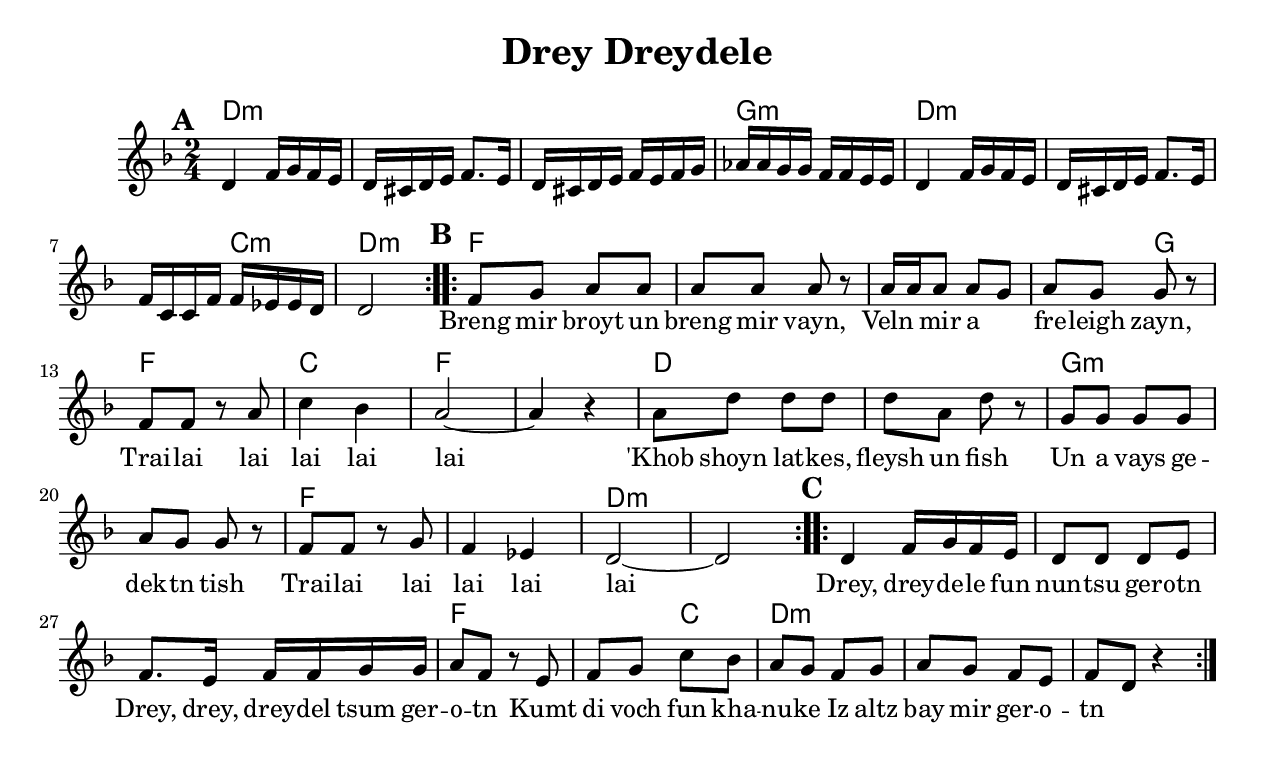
\version "2.18.0"
\include "english.ly"
\paper{
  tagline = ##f
  print-all-headers = ##t
  #(set-paper-size "letter")
}
date = #(strftime "%d-%m-%Y" (localtime (current-time)))

%\markup{ \italic{ " Updated " \date  }

%\markup{ Got something to say? }

%#################################### Melody ########################
melody = \relative c' {
  \clef treble
  \key d \minor
  \time 2/4
  \set Score.markFormatter = #format-mark-box-alphabet

  %\partial 16*3 a16 d f   %lead in notes

  \repeat volta 2{
  \mark \default
    d4  f16 g f e
    d16 cs d e f8. e16|
    d16 cs d e f e f g|
    af16 af g g  f f e e |

    d4 f16 g f e|
    d16 cs d e f8. e16|
    f16 c c f f ef ef d|
    d2
  }
  %\alternative { { }{ } }

  \repeat volta 2{
  \mark \default
    f8 g a a
    a8 a a r
    a16 a a8 a g
    a8 g g r|

    f8 f r a
    c4 bf
    a2~
    a4 r|

    a8 d d d
    d8 a d r
    g, g g g
    a8 g g r

    f8 f r g
    f4 ef
    d2~
    d2|
  }
  % \alternative { { }{ } }
  \repeat volta 2{
  \mark \default
    d4 f16 g f e
    d8 d d e
    f8. e16 f f g g|
    a8 f r e|

    f8 g c bf
    a8 g f g
    a8 g f e
    f8 d r4

  }

}
%################################# Lyrics #####################
\addlyrics{
  \repeat unfold 47 \skip1
  Breng mir broyt un breng mir vayn,
  Veln  \skip2 mir a \skip2 fre -- leigh zayn,
  Trai -- lai lai lai lai lai
  'Khob shoyn lat -- kes, fleysh un fish
  Un a vays ge -- dek -- tn tish
  Trai -- lai lai lai lai lai

  Drey, drey --  de -- le fun nun -- tsu ger -- otn
  Drey, drey, drey -- del tsum ger -- o -- tn
  Kumt di voch fun kha -- nu -- ke
  Iz altz bay mir ger -- o -- tn

}

%################################# Chords #######################
harmonies = \chordmode {
  d2*3:m
  %r2*2
  g2:m
  d4*5:m
  %r4*3
  c4:m
  d2:m
  %b part
  f4*7
  %r4*5
  g4
  f2
  c2
  f2*2
  %r2
  d2*2
  %r2
  g2*2:m
  %r2
  f2*2
  %r2
  d2*2:m
  %r2
  %C part
  d2*3:m
  %r2*2
  f4*3
  %r4
  c4
  d2*2:m
  %r2*2


}

\score {
  <<
    \new ChordNames {
      \set chordChanges = ##t
      \harmonies
    }
    \new Staff
    \melody
  >>
  \header{
    title= "Drey Dreydele"
    subtitle=""
    composer= ""
    instrument =""
    arranger= ""
  }
  \layout{indent = 1.0\cm}
  \midi { }
}


%{
convert-ly (GNU LilyPond) 2.14.2 Processing `'...  Applying
conversion: 2.12.3, 2.13.0, 2.13.1, 2.13.4, 2.13.10, 2.13.16, 2.13.18,
2.13.20, 2.13.29, 2.13.31, 2.13.36, 2.13.39, 2.13.40, 2.13.42,
2.13.44, 2.13.46, 2.13.48, 2.13.51, 2.14.0
%}
